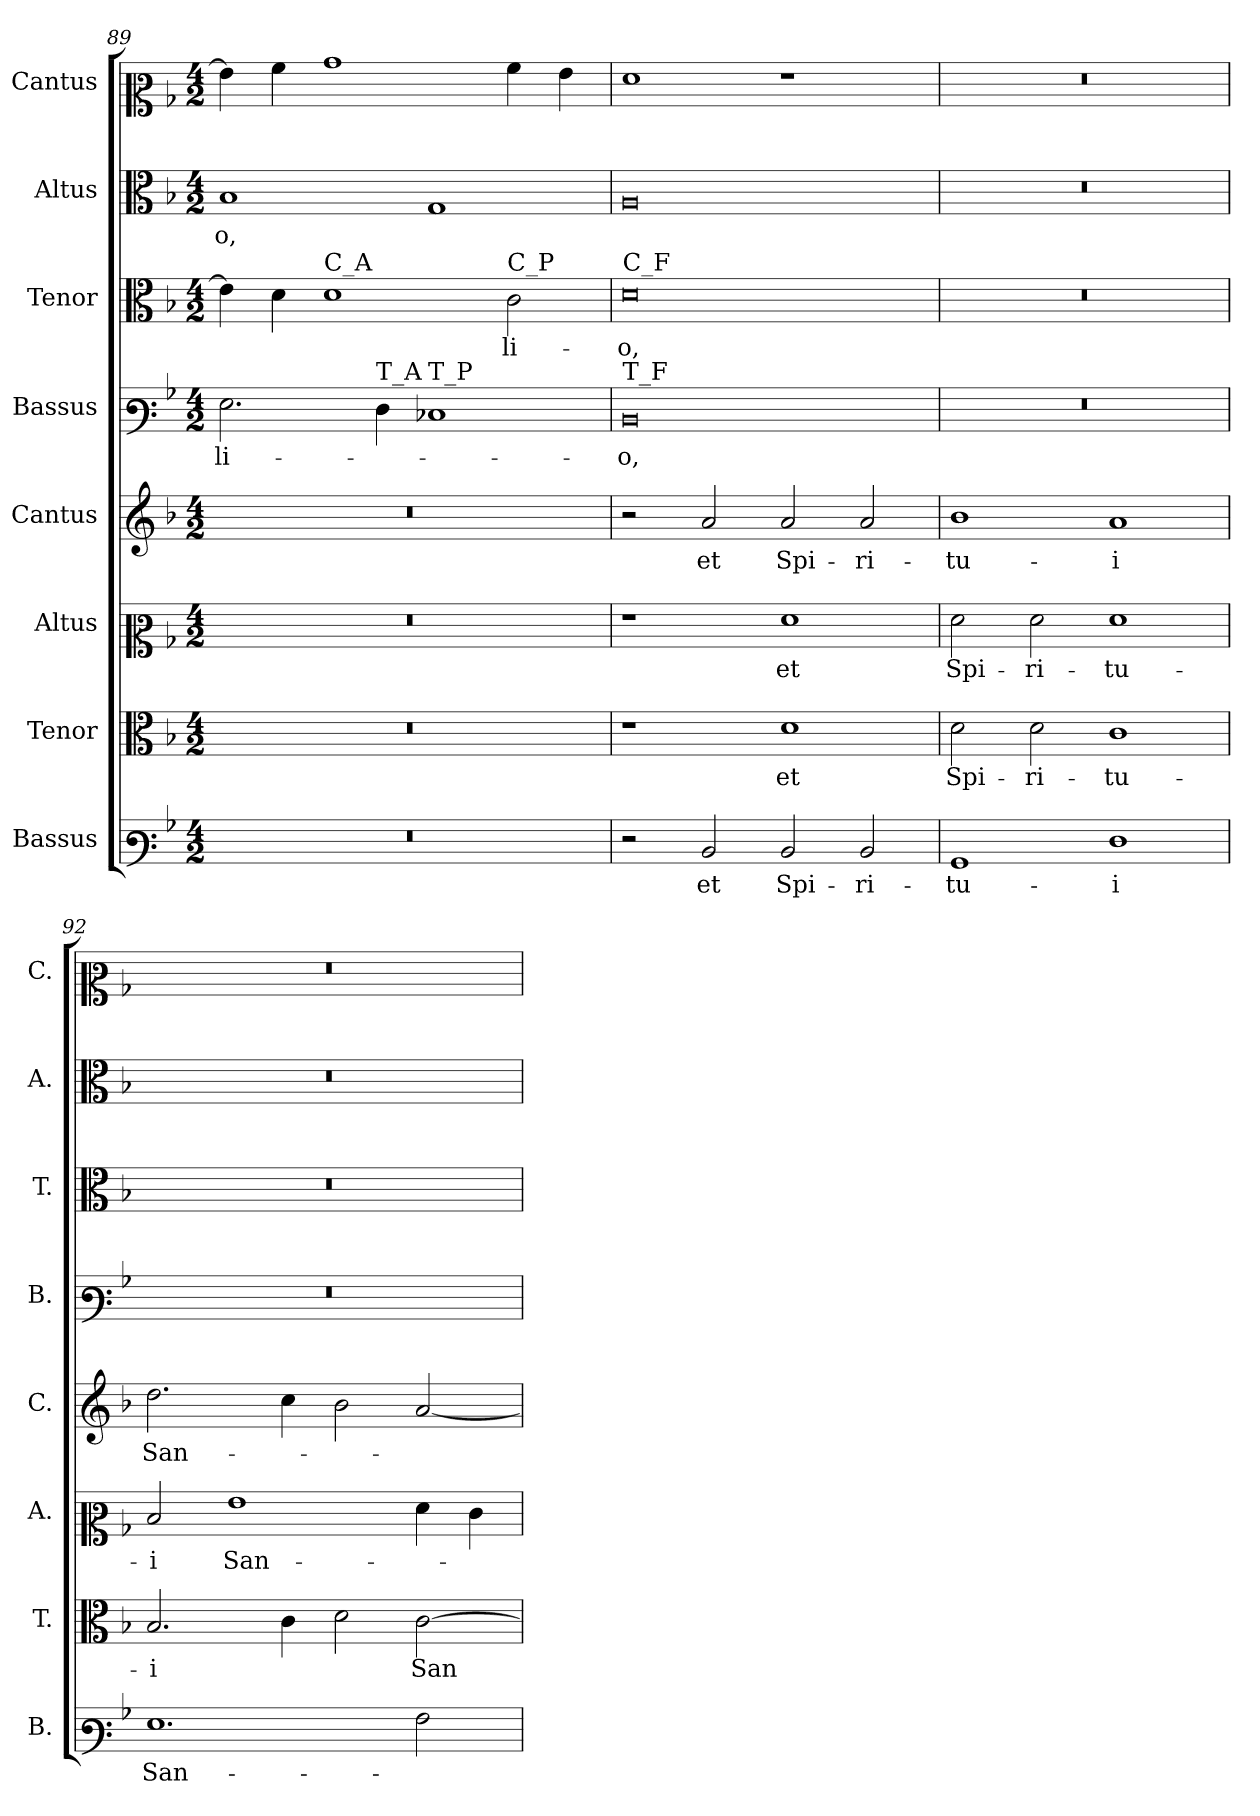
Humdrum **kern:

**kern	**text	**kern	**text	**kern	**text	**kern	**text	**kern	**text	**kern	**text	**kern	**text	**kern
*part8	*part8	*part7	*part7	*part6	*part6	*part5	*part5	*part4	*part4	*part3	*part3	*part2	*part2	*part1
*staff8	*staff8	*staff7	*staff7	*staff6	*staff6	*staff5	*staff5	*staff4	*staff4	*staff3	*staff3	*staff2	*staff2	*staff1
*I"Bassus	*	*I"Tenor	*	*I"Altus	*	*I"Cantus	*	*I"Bassus	*	*I"Tenor	*	*I"Altus	*	*I"Cantus
*I'B.	*	*I'T.	*	*I'A.	*	*I'C.	*	*I'B.	*	*I'T.	*	*I'A.	*	*I'C.
*clefF3	*	*clefC3	*	*clefC2	*	*clefG2	*	*clefF3	*	*clefC3	*	*clefC3	*	*clefC2
*k[b-]	*	*k[b-]	*	*k[b-]	*	*k[b-]	*	*k[b-]	*	*k[b-]	*	*k[b-]	*	*k[b-]
*M4/2	*	*M4/2	*	*M4/2	*	*M4/2	*	*M4/2	*	*M4/2	*	*M4/2	*	*M4/2
=89	=89	=89	=89	=89	=89	=89	=89	=89	=89	=89	=89	=89	=89	=89
!LO:N:vis=1	!	!LO:N:vis=1	!	!LO:N:vis=1	!	!LO:N:vis=1	!	!	!	!	!	!	!	!
0r	.	0r	.	0r	.	0r	.	2.G\	-li-	4e-\]	.	1B-	-o,	4g\]
.	.	.	.	.	.	.	.	.	.	4d\	.	.	.	4a\
!	!	!	!	!	!	!	!	!	!	!LO:TX:a:t=C_A	!	!	!	!
.	.	.	.	.	.	.	.	.	.	1d	.	.	.	1b-
!	!	!	!	!	!	!	!	!LO:TX:a:t=T_A	!	!	!	!	!	!
.	.	.	.	.	.	.	.	4F\	.	.	.	.	.	.
!	!	!	!	!	!	!	!	!LO:TX:a:t=T_P	!	!	!	!	!	!
.	.	.	.	.	.	.	.	1E-X	.	.	.	1G	.	.
!	!	!	!	!	!	!	!	!	!	!LO:TX:a:t=C_P	!	!	!	!
.	.	.	.	.	.	.	.	.	.	2c\	-li-	.	.	4a\
.	.	.	.	.	.	.	.	.	.	.	.	.	.	4g\
=90	=90	=90	=90	=90	=90	=90	=90	=90	=90	=90	=90	=90	=90	=90
!	!	!	!	!	!	!	!	!	!	!LO:TX:a:t=C_F	!	!	!	!
!	!	!	!	!	!	!	!	!LO:TX:a:t=T_F	!	!	!	!	!	!
2r	.	1r	.	1r	.	2r	.	0D	-o,	0d	-o,	0A	.	1f
2D/	et	.	.	.	.	2a/	et	.	.	.	.	.	.	.
2D/	Spi-	1d	et	1f	et	2a/	Spi-	.	.	.	.	.	.	1r
2D/	-ri-	.	.	.	.	2a/	-ri-	.	.	.	.	.	.	.
=91	=91	=91	=91	=91	=91	=91	=91	=91	=91	=91	=91	=91	=91	=91
!	!	!	!	!	!	!	!	!LO:N:vis=1	!	!LO:N:vis=1	!	!LO:N:vis=1	!	!LO:N:vis=1
1BB-	-tu-	2d\	Spi-	2f\	Spi-	1b-	-tu-	0r	.	0r	.	0r	.	0r
.	.	2d\	-ri-	2f\	-ri-	.	.	.	.	.	.	.	.	.
1F	-i	1c	-tu-	1f	-tu-	1a	-i	.	.	.	.	.	.	.
=92	=92	=92	=92	=92	=92	=92	=92	=92	=92	=92	=92	=92	=92	=92
!	!	!	!	!	!	!	!	!LO:N:vis=1	!	!LO:N:vis=1	!	!LO:N:vis=1	!	!LO:N:vis=1
1.G	San-	2.B-/	-i	2d/	-i	2.dd\	San-	0r	.	0r	.	0r	.	0r
.	.	.	.	1g	San-	.	.	.	.	.	.	.	.	.
.	.	4c\	.	.	.	4cc\	.	.	.	.	.	.	.	.
.	.	2d\	.	.	.	2b-\	.	.	.	.	.	.	.	.
2A\	.	[2c\	San-	4f\	.	[2a/	.	.	.	.	.	.	.	.
.	.	.	.	4e\	.	.	.	.	.	.	.	.	.	.
=	=	=	=	=	=	=	=	=	=	=	=	=	=	=
*-	*-	*-	*-	*-	*-	*-	*-	*-	*-	*-	*-	*-	*-	*-
